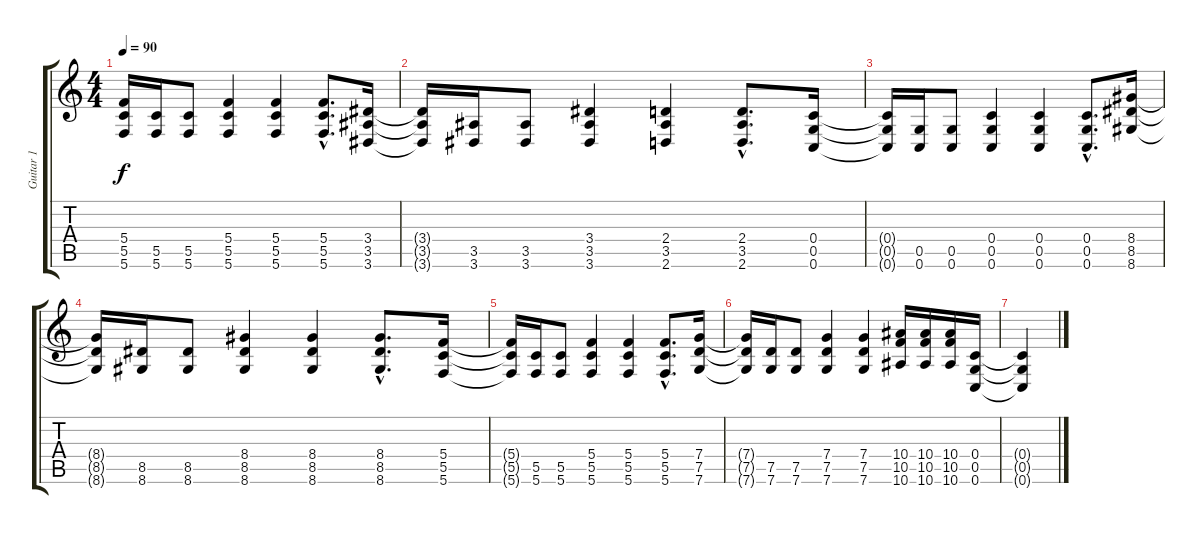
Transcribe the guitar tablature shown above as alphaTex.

\track ("Guitar 1" "Guitar 1") {instrument distortionguitar}
\staff {score tabs}
\tuning (D4 A3 F3 C3 G2 C2) {hide}
\ts (4 4)
\tempo 90
\clef g2
\ks c
(5.4{t} 5.5{t} 5.6{t}).16{dy f} (5.5 5.6).16 (5.5 5.6).8 (5.4 5.5 5.6).4 (5.4 5.5 5.6).4 (5.4{hac} 5.5{hac} 5.6{hac}).8{d} (3.4 3.5 3.6).16 |
(3.4{t} 3.5{t} 3.6{t}).16 (3.5 3.6).16 (3.5 3.6).8 (3.4 3.5 3.6).4 (2.4 3.5 2.6).4 (2.4{hac} 3.5{hac} 2.6{hac}).8{d} (0.4 0.5 0.6).16 |
(0.4{t} 0.5{t} 0.6{t}).16 (0.5 0.6).16 (0.5 0.6).8 (0.4 0.5 0.6).4 (0.4 0.5 0.6).4 (0.4{hac} 0.5{hac} 0.6{hac}).8{d} (8.4 8.5 8.6).16 |
(8.4{t} 8.5{t} 8.6{t}).16 (8.5 8.6).16 (8.5 8.6).8 (8.4 8.5 8.6).4 (8.4 8.5 8.6).4 (8.4{hac} 8.5{hac} 8.6{hac}).8{d} (5.4 5.5 5.6).16 |
(5.4{t} 5.5{t} 5.6{t}).16 (5.5 5.6).16 (5.5 5.6).8 (5.4 5.5 5.6).4 (5.4 5.5 5.6).4 (5.4{hac} 5.5{hac} 5.6{hac}).8{d} (7.4 7.5 7.6).16 |
(7.4{t} 7.5{t} 7.6{t}).16 (7.5 7.6).16 (7.5 7.6).8 (7.4 7.5 7.6).4 (7.4 7.5 7.6).4 (10.4 10.5 10.6).16 (10.4 10.5 10.6).16 (10.4 10.5 10.6).16 (0.4 0.5 0.6).16 |
(0.4{t} 0.5{t} 0.6{t}).4
